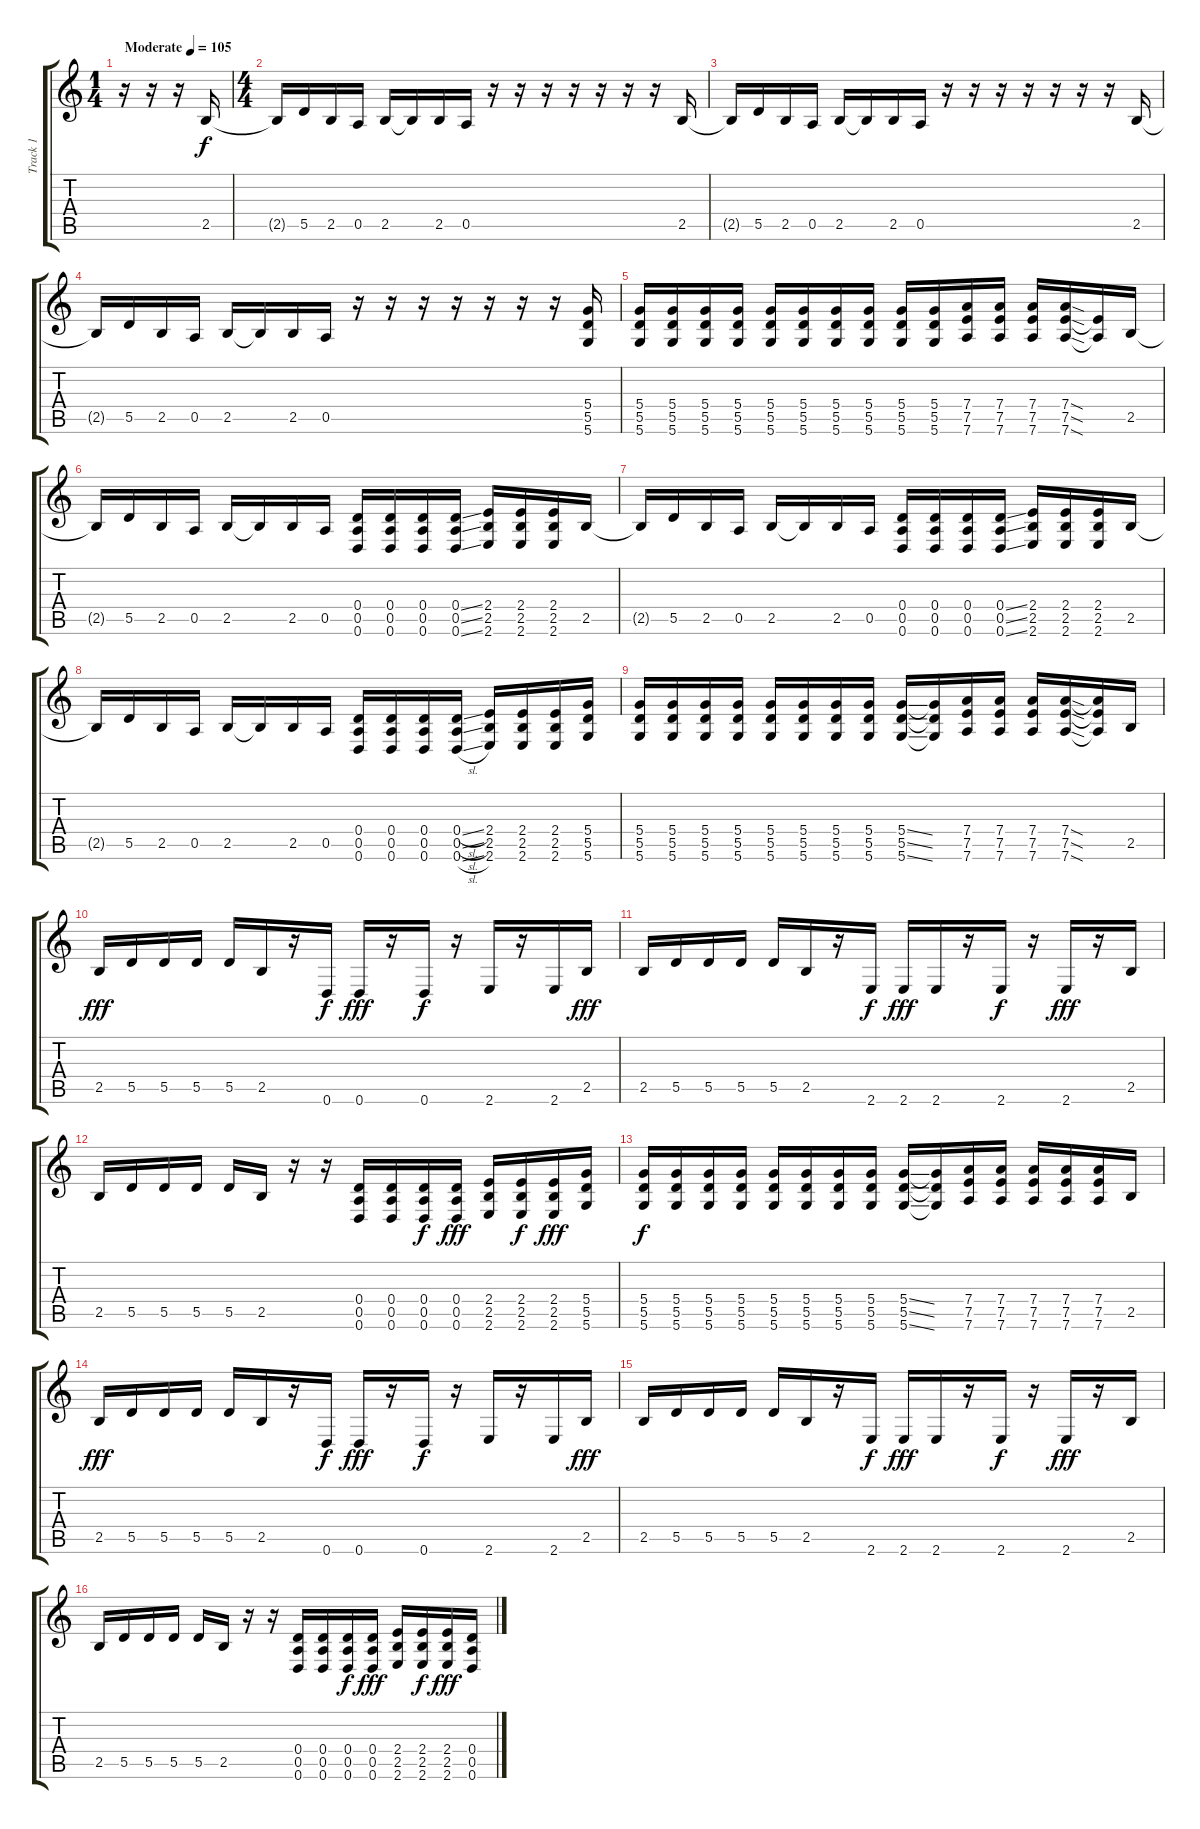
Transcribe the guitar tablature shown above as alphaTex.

\track ("Track 1" "Track 1") {instrument distortionguitar}
\staff {score tabs}
\tuning (E4 B3 G3 D3 A2 D2) {hide}
\ts (1 4)
\tempo (105 "Moderate")
\clef g2
\ks c
r.16{dy f instrument distortionguitar} r.16 r.16 2.5.16 |
\ts (4 4)
2.5{t}.16 5.5.16 2.5.16 0.5.16 2.5.16 2.5{t}.16 2.5.16 0.5.16 r.16 r.16 r.16 r.16 r.16 r.16 r.16 2.5.16 |
2.5{t}.16 5.5.16 2.5.16 0.5.16 2.5.16 2.5{t}.16 2.5.16 0.5.16 r.16 r.16 r.16 r.16 r.16 r.16 r.16 2.5.16 |
2.5{t}.16 5.5.16 2.5.16 0.5.16 2.5.16 2.5{t}.16 2.5.16 0.5.16 r.16 r.16 r.16 r.16 r.16 r.16 r.16 (5.4 5.5 5.6).16 |
(5.4 5.5 5.6).16 (5.4 5.5 5.6).16 (5.4 5.5 5.6).16 (5.4 5.5 5.6).16 (5.4 5.5 5.6).16 (5.4 5.5 5.6).16 (5.4 5.5 5.6).16 (5.4 5.5 5.6).16 (5.4 5.5 5.6).16 (5.4 5.5 5.6).16 (7.4 7.5 7.6).16 (7.4 7.5 7.6).16 (7.4 7.5 7.6).16 (7.4{sod} 7.5{sod} 7.6{sod}).16 (7.5{t} 7.6{t}).16 2.5.16 |
2.5{t}.16 5.5.16 2.5.16 0.5.16 2.5.16 2.5{t}.16 2.5.16 0.5.16 (0.4 0.5 0.6).16 (0.4 0.5 0.6).16 (0.4 0.5 0.6).16 (0.4{ss} 0.5{ss} 0.6{ss}).16 (2.4 2.5 2.6).16 (2.4 2.5 2.6).16 (2.4 2.5 2.6).16 2.5.16 |
2.5{t}.16 5.5.16 2.5.16 0.5.16 2.5.16 2.5{t}.16 2.5.16 0.5.16 (0.4 0.5 0.6).16 (0.4 0.5 0.6).16 (0.4 0.5 0.6).16 (0.4{ss} 0.5{ss} 0.6{ss}).16 (2.4 2.5 2.6).16 (2.4 2.5 2.6).16 (2.4 2.5 2.6).16 2.5.16 |
2.5{t}.16 5.5.16 2.5.16 0.5.16 2.5.16 2.5{t}.16 2.5.16 0.5.16 (0.4 0.5 0.6).16 (0.4 0.5 0.6).16 (0.4 0.5 0.6).16 (0.4{sl} 0.5{sl} 0.6{sl}).16 (2.4 2.5 2.6).16 (2.4 2.5 2.6).16 (2.4 2.5 2.6).16 (5.4 5.5 5.6).16 |
(5.4 5.5 5.6).16 (5.4 5.5 5.6).16 (5.4 5.5 5.6).16 (5.4 5.5 5.6).16 (5.4 5.5 5.6).16 (5.4 5.5 5.6).16 (5.4 5.5 5.6).16 (5.4 5.5 5.6).16 (5.4{ss} 5.5{ss} 5.6{ss}).16 (5.4{t} 5.5{t} 5.6{t}).16 (7.4 7.5 7.6).16 (7.4 7.5 7.6).16 (7.4 7.5 7.6).16 (7.4{sod} 7.5{sod} 7.6{sod}).16 (7.4{t} 7.5{t} 7.6{t}).16 2.5.16{instrument distortionguitar} |
2.5.16{dy fff} 5.5.16 5.5.16 5.5.16 5.5.16 2.5.16 r.16 0.6.16{dy f} 0.6.16{dy fff} r.16 0.6.16{dy f} r.16 2.6.16 r.16 2.6.16 2.5.16{dy fff} |
2.5.16 5.5.16 5.5.16 5.5.16 5.5.16 2.5.16 r.16 2.6.16{dy f} 2.6.16{dy fff} 2.6.16 r.16 2.6.16{dy f} r.16 2.6.16{dy fff} r.16 2.5.16 |
2.5.16 5.5.16 5.5.16 5.5.16 5.5.16 2.5.16 r.16 r.16 (0.4 0.5 0.6).16 (0.4 0.5 0.6).16 (0.4 0.5 0.6).16{dy f} (0.4 0.5 0.6).16{dy fff} (2.4 2.5 2.6).16 (2.4 2.5 2.6).16{dy f} (2.4 2.5 2.6).16{dy fff} (5.4 5.5 5.6).16 |
(5.4 5.5 5.6).16{dy f} (5.4 5.5 5.6).16 (5.4 5.5 5.6).16 (5.4 5.5 5.6).16 (5.4 5.5 5.6).16 (5.4 5.5 5.6).16 (5.4 5.5 5.6).16 (5.4 5.5 5.6).16 (5.4{ss} 5.5{ss} 5.6{ss}).16 (5.4{t} 5.5{t} 5.6{t}).16 (7.4 7.5 7.6).16 (7.4 7.5 7.6).16 (7.4 7.5 7.6).16 (7.4 7.5 7.6).16 (7.4 7.5 7.6).16 2.5.16 |
2.5.16{dy fff} 5.5.16 5.5.16 5.5.16 5.5.16 2.5.16 r.16 0.6.16{dy f} 0.6.16{dy fff} r.16 0.6.16{dy f} r.16 2.6.16 r.16 2.6.16 2.5.16{dy fff} |
2.5.16 5.5.16 5.5.16 5.5.16 5.5.16 2.5.16 r.16 2.6.16{dy f} 2.6.16{dy fff} 2.6.16 r.16 2.6.16{dy f} r.16 2.6.16{dy fff} r.16 2.5.16 |
2.5.16 5.5.16 5.5.16 5.5.16 5.5.16 2.5.16 r.16 r.16 (0.4 0.5 0.6).16 (0.4 0.5 0.6).16 (0.4 0.5 0.6).16{dy f} (0.4 0.5 0.6).16{dy fff} (2.4 2.5 2.6).16 (2.4 2.5 2.6).16{dy f} (2.4 2.5 2.6).16{dy fff} (0.4 0.5 0.6).16
